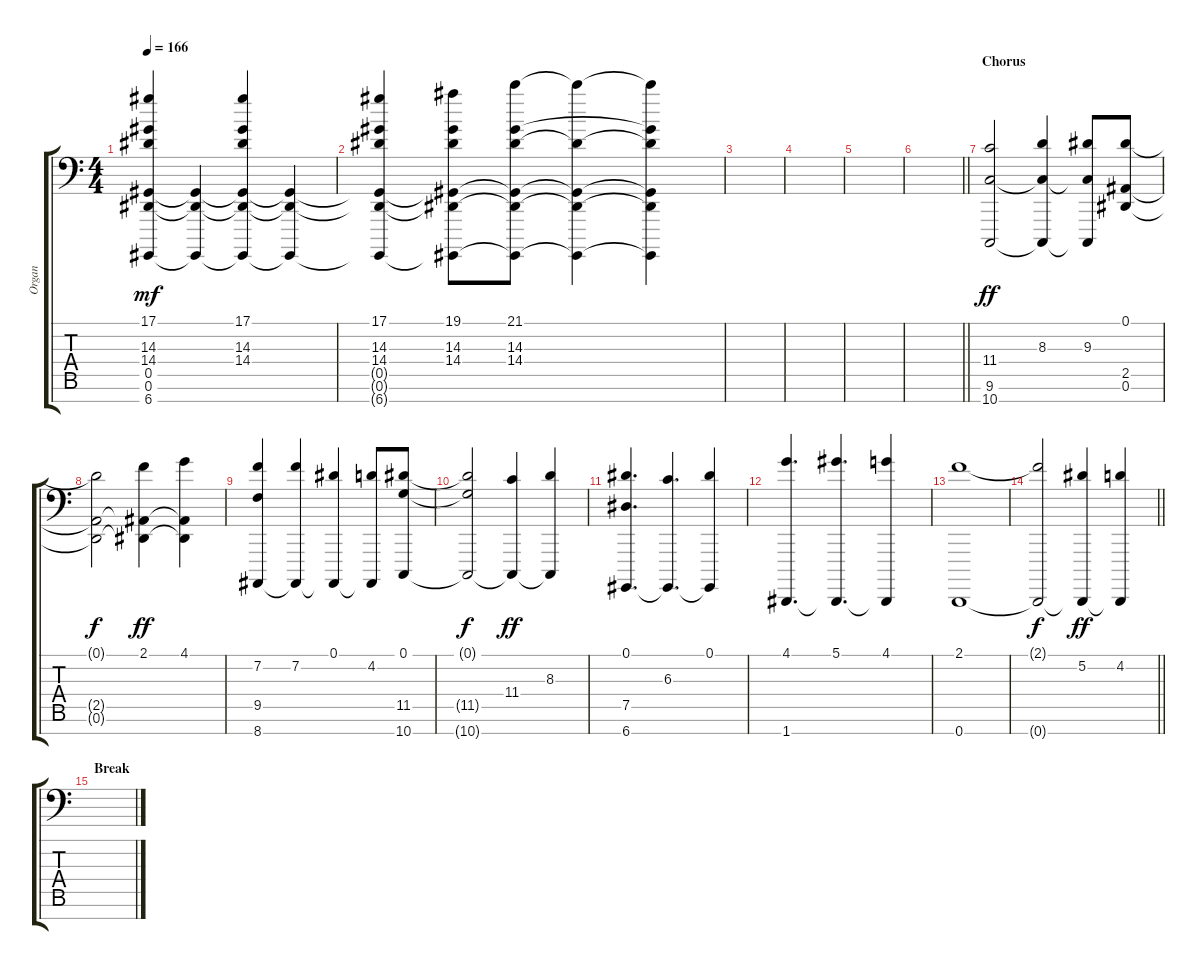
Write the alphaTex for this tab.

\track ("Organ" "Organ") {instrument churchorgan}
\staff {score tabs}
\tuning (Eb4 Bb3 Gb3 Db3 Ab2 Eb2 D0) {hide}
\ts (4 4)
\tempo 166
\clef f4
\ks c
(17.1 14.3 14.4 0.5 0.6 6.7).4{dy mf} (0.5{t} 0.6{t} 6.7{t}).4 (17.1 14.3 14.4 0.5{t} 0.6{t} 6.7{t}).4 (0.5{t} 0.6{t} 6.7{t}).4 |
(17.1 14.3 14.4 0.5{t} 0.6{t} 6.7{t}).4 (19.1 14.3 14.4 0.5{t} 0.6{t} 6.7{t}).8 (21.1 14.3 14.4 0.5{t} 0.6{t} 6.7{t}).8 (21.1{t} 14.4{t} 0.5{t} 0.6{t} 6.7{t}).4 (21.1{t} 14.3{t} 14.4{t} 0.5{t} 0.6{t} 6.7{t}).4 |
|
|
|
\barLineRight lightlight
|
\section ("" "Chorus")
(11.4 9.6 10.7).2{dy ff} (8.3 9.6{t} 10.7{t}).4 (9.3 9.6{t} 10.7{t}).8 (0.1 2.5 0.6).8 |
(0.1{t} 2.5{t} 0.6{t}).2{dy f} (2.1 2.5{t} 0.6{t}).4{dy ff} (4.1 2.5{t} 0.6{t}).4 |
(7.2 9.5 8.7).4 (7.2 8.7{t}).4 (0.1 8.7{t}).4 (4.2 8.7{t}).8 (0.1 11.5 10.7).8 |
(0.1{t} 11.5{t} 10.7{t}).2{dy f} (11.4 10.7{t}).4{dy ff} (8.3 10.7{t}).4 |
(0.1 7.5 6.7).4{d} (6.3 6.7{t}).4{d} (0.1 6.7{t}).4 |
(4.1 1.7).4{d} (5.1 1.7{t}).4{d} (4.1 1.7{t}).4 |
(2.1 0.7).1 |
\barLineRight lightlight
(2.1{t} 0.7{t}).2{dy f} (5.2 0.7{t}).4{dy ff} (4.2 0.7{t}).4 |
\section ("" "Break")
